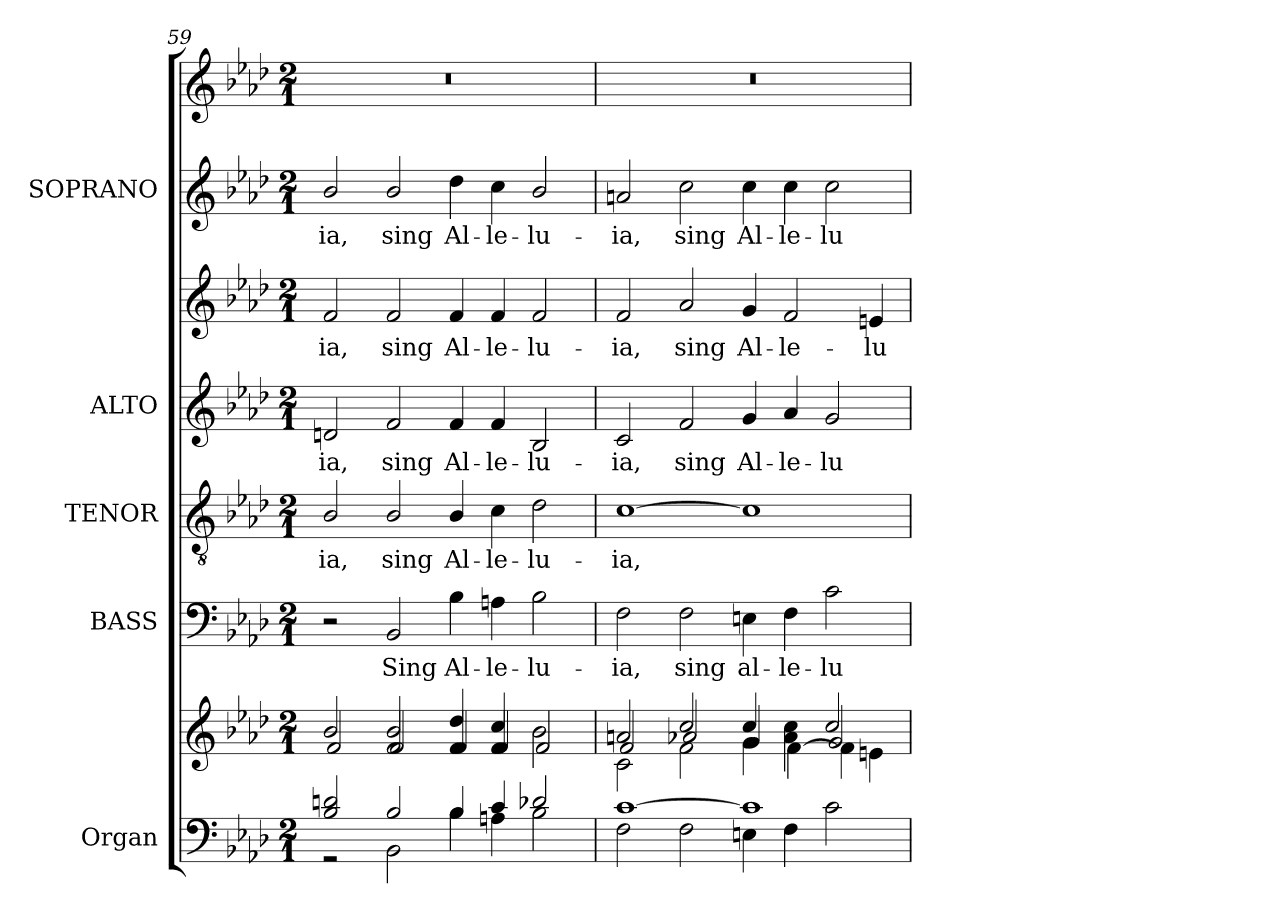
**kern	**kern	**kern	**text	**kern	**text	**kern	**text	**kern	**text	**kern	**text	**kern
*part5	*part5	*part4	*part4	*part3	*part3	*part2	*part2	*part2	*part2	*part1	*part1	*part1
*staff8	*staff7	*staff6	*staff6	*staff5	*staff5	*staff4	*staff4	*staff3	*staff3	*staff2	*staff2	*staff1
*I"Organ	*	*I"BASS	*	*I"TENOR	*	*I"ALTO	*	*	*	*I"SOPRANO	*	*
*I'Org.	*	*I'B.	*	*I'T.	*	*I'A.	*	*	*	*I'S.	*	*
*clefF4	*clefG2	*clefF4	*	*clefGv2	*	*clefG2	*	*clefG2	*	*clefG2	*	*clefG2
*	*	*	*	*ITrd7c12	*	*	*	*	*	*	*	*
*k[b-e-a-d-]	*k[b-e-a-d-]	*k[b-e-a-d-]	*	*k[b-e-a-d-]	*	*k[b-e-a-d-]	*	*k[b-e-a-d-]	*	*k[b-e-a-d-]	*	*k[b-e-a-d-]
*A-:	*A-:	*A-:	*	*A-:	*	*A-:	*	*A-:	*	*A-:	*	*A-:
*M2/1	*M2/1	*M2/1	*	*M2/1	*	*M2/1	*	*M2/1	*	*M2/1	*	*M2/1
=59	=59	=59	=59	=59	=59	=59	=59	=59	=59	=59	=59	=59
*^	*^	*	*	*	*	*	*	*	*	*	*	*
*	*	*	*^	*	*	*	*	*	*	*	*	*	*	*
!	!	!	!	!	!	!	!	!LO:LY:b:color=#000000	!	!	!	!	!	!	!
!	!	!	!	!	!	!	!	!	!	!LO:LY:b:color=#000000	!	!	!	!	!
!	!	!	!	!	!	!	!	!	!	!	!	!LO:LY:b:color=#000000	!	!	!
!	!	!	!	!	!	!	!	!	!	!	!	!	!	!LO:LY:b:color=#000000	!LO:N:vis=1
2B-i/ 2dni	2r	2b-i/	2fi/	2ryy	2r	.	2BB-i/	-ia,	2dni/	-ia,	2fi/	-ia,	2b-i/	-ia,	0r
!	!	!	!	!	!	!LO:LY:b:color=#000000	!	!	!	!	!	!	!	!	!
!	!	!	!	!	!	!	!	!LO:LY:b:color=#000000	!	!	!	!	!	!	!
!	!	!	!	!	!	!	!	!	!	!LO:LY:b:color=#000000	!	!	!	!	!
!	!	!	!	!	!	!	!	!	!	!	!	!LO:LY:b:color=#000000	!	!	!
!	!	!	!	!	!	!	!	!	!	!	!	!	!	!LO:LY:b:color=#000000	!
2B-i/	2BB-i\	2b-i/	2fi/	2fi/	2BB-i/	Sing	2BB-i/	sing	2fi/	sing	2fi/	sing	2b-i/	sing	.
!	!	!	!	!	!	!LO:LY:b:color=#000000	!	!	!	!	!	!	!	!	!
!	!	!	!	!	!	!	!	!LO:LY:b:color=#000000	!	!	!	!	!	!	!
!	!	!	!	!	!	!	!	!	!	!LO:LY:b:color=#000000	!	!	!	!	!
!	!	!	!	!	!	!	!	!	!	!	!	!LO:LY:b:color=#000000	!	!	!
!	!	!	!	!	!	!	!	!	!	!	!	!	!	!LO:LY:b:color=#000000	!
4B-i/	4B-i\	4dd-i/	4fi/	4fi/	4B-i\	Al-	4BB-i/	Al-	4fi/	Al-	4fi/	Al-	4dd-i\	Al-	.
!	!	!	!	!	!	!LO:LY:b:color=#000000	!	!	!	!	!	!	!	!	!
!	!	!	!	!	!	!	!	!LO:LY:b:color=#000000	!	!	!	!	!	!	!
!	!	!	!	!	!	!	!	!	!	!LO:LY:b:color=#000000	!	!	!	!	!
!	!	!	!	!	!	!	!	!	!	!	!	!LO:LY:b:color=#000000	!	!	!
!	!	!	!	!	!	!	!	!	!	!	!	!	!	!LO:LY:b:color=#000000	!
4ci/	4Ani\	4cci/	4fi/	4fi/	4Ani\	-le-	4Ci\	-le-	4fi/	-le-	4fi/	-le-	4cci\	-le-	.
!	!	!	!	!	!	!LO:LY:b:color=#000000	!	!	!	!	!	!	!	!	!
!	!	!	!	!	!	!	!	!LO:LY:b:color=#000000	!	!	!	!	!	!	!
!	!	!	!	!	!	!	!	!	!	!LO:LY:b:color=#000000	!	!	!	!	!
!	!	!	!	!	!	!	!	!	!	!	!	!LO:LY:b:color=#000000	!	!	!
!	!	!	!	!	!	!	!	!	!	!	!	!	!	!LO:LY:b:color=#000000	!
2d-Xi/	2B-i\	2b-i\	2ryy	2fi/	2B-i\	-lu-	2D-i\	-lu-	2B-i/	-lu-	2fi/	-lu-	2b-i/	-lu-	.
=60	=60	=60	=60	=60	=60	=60	=60	=60	=60	=60	=60	=60	=60	=60	=60
!	!	!	!	!	!	!LO:LY:b:color=#000000	!	!	!	!	!	!	!	!	!
!	!	!	!	!	!	!	!	!LO:LY:b:color=#000000	!	!	!	!	!	!	!
!	!	!	!	!	!	!	!	!	!	!LO:LY:b:color=#000000	!	!	!	!	!
!	!	!	!	!	!	!	!	!	!	!	!	!LO:LY:b:color=#000000	!	!	!
!	!	!	!	!	!	!	!	!	!	!	!	!	!	!LO:LY:b:color=#000000	!LO:N:vis=1
[1ci	2Fi\	2ani/	2ci\	2fi/	2Fi\	-ia,	[1Ci	-ia,	2ci/	-ia,	2fi/	-ia,	2ani/	-ia,	0r
!	!	!	!	!	!	!LO:LY:b:color=#000000	!	!	!	!	!	!	!	!	!
!	!	!	!	!	!	!	!	!	!	!LO:LY:b:color=#000000	!	!	!	!	!
!	!	!	!	!	!	!	!	!	!	!	!	!LO:LY:b:color=#000000	!	!	!
!	!	!	!	!	!	!	!	!	!	!	!	!	!	!LO:LY:b:color=#000000	!
.	2Fi\	2cci/	2fi\	2a-Xi/	2Fi\	sing	.	.	2fi/	sing	2a-i/	sing	2cci\	sing	.
!	!	!	!	!	!	!LO:LY:b:color=#000000	!	!	!	!	!	!	!	!	!
!	!	!	!	!	!	!	!	!	!	!LO:LY:b:color=#000000	!	!	!	!	!
!	!	!	!	!	!	!	!	!	!	!	!	!LO:LY:b:color=#000000	!	!	!
!	!	!	!	!	!	!	!	!	!	!	!	!	!	!LO:LY:b:color=#000000	!
1ci]	4Eni\	4cci/	4gi/	4gi\	4Eni\	al-	1Ci]	.	4gi/	Al-	4gi/	Al-	4cci\	Al-	.
!	!	!	!	!	!	!LO:LY:b:color=#000000	!	!	!	!	!	!	!	!	!
!	!	!	!	!	!	!	!	!	!	!LO:LY:b:color=#000000	!	!	!	!	!
!	!	!	!	!	!	!	!	!	!	!	!	!LO:LY:b:color=#000000	!	!	!
!	!	!	!	!	!	!	!	!	!	!	!	!	!	!LO:LY:b:color=#000000	!
.	4Fi\	4a-i\ 4cci	4ryy	[4fi\	4Fi\	-le-	.	.	4a-i/	-le-	2fi/	-le-	4cci\	-le-	.
!	!	!	!	!	!	!LO:LY:b:color=#000000	!	!	!	!	!	!	!	!	!
!	!	!	!	!	!	!	!	!	!	!LO:LY:b:color=#000000	!	!	!	!	!
!	!	!	!	!	!	!	!	!	!	!	!	!	!	!LO:LY:b:color=#000000	!
.	2ci\	2cci/	2gi/	4fi\]	2ci\	-lu-	.	.	2gi/	-lu-	.	.	2cci\	-lu-	.
!	!	!	!	!	!	!	!	!	!	!	!	!LO:LY:b:color=#000000	!	!	!
.	.	.	.	4eni\	.	.	.	.	.	.	4eni/	-lu-	.	.	.
*v	*v	*	*	*	*	*	*	*	*	*	*	*	*	*	*
*	*v	*v	*v	*	*	*	*	*	*	*	*	*	*	*
=	=	=	=	=	=	=	=	=	=	=	=	=
*-	*-	*-	*-	*-	*-	*-	*-	*-	*-	*-	*-	*-
